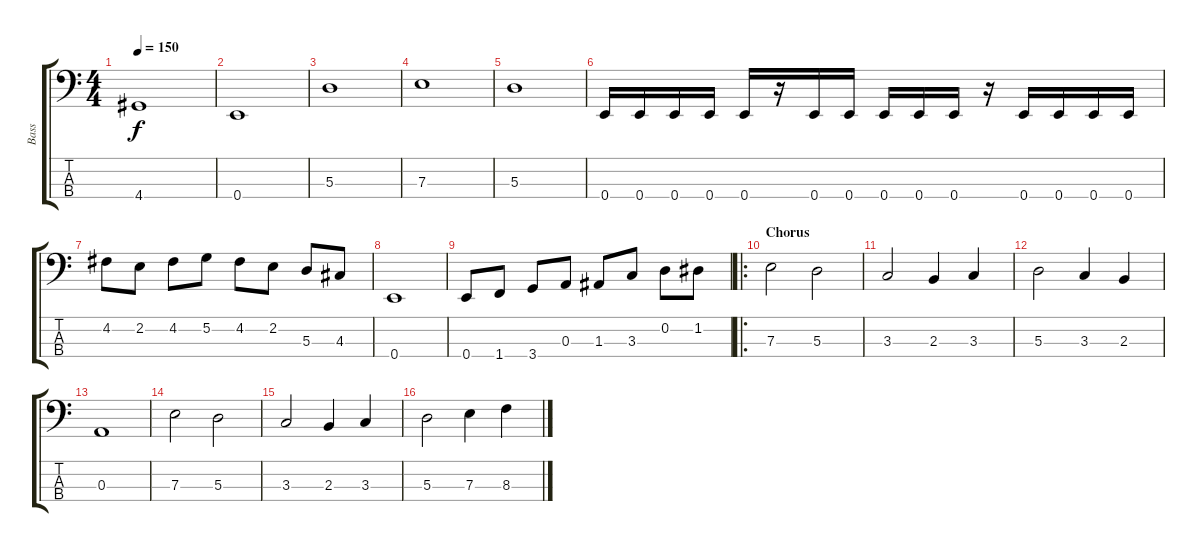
\track ("Bass" "Bass") {instrument electricbasspick}
\staff {score tabs}
\tuning (G2 D2 A1 E1) {hide}
\ts (4 4)
\tempo 150
\clef f4
\ks c
4.4.1{dy f} |
0.4.1 |
5.3.1 |
7.3.1 |
5.3.1 |
0.4.16 0.4.16 0.4.16 0.4.16 0.4.16 r.16 0.4.16 0.4.16 0.4.16 0.4.16 0.4.16 r.16 0.4.16 0.4.16 0.4.16 0.4.16 |
4.2.8 2.2.8 4.2.8 5.2.8 4.2.8 2.2.8 5.3.8 4.3.8 |
0.4.1 |
0.4.8 1.4.8 3.4.8 0.3.8 1.3.8 3.3.8 0.2.8 1.2.8 |
\ro
\section ("" "Chorus")
7.3.2 5.3.2 |
3.3.2 2.3.4 3.3.4 |
5.3.2 3.3.4 2.3.4 |
0.3.1 |
7.3.2 5.3.2 |
3.3.2 2.3.4 3.3.4 |
5.3.2 7.3.4 8.3.4
